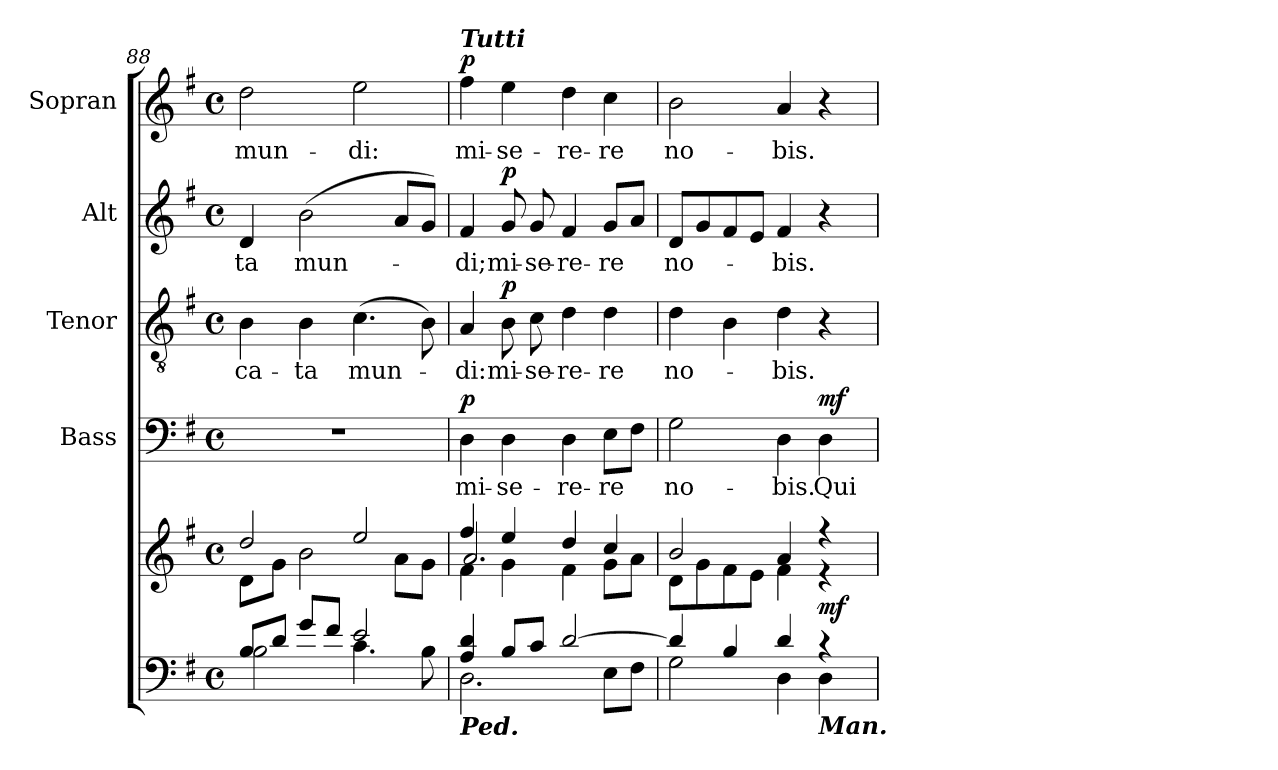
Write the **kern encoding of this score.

**kern	**kern	**dynam	**kern	**text	**dynam	**kern	**text	**dynam	**kern	**text	**dynam	**kern	**text	**dynam
*part5	*part5	*part5	*part4	*part4	*part4	*part3	*part3	*part3	*part2	*part2	*part2	*part1	*part1	*part1
*staff6	*staff5	*staff5/6	*staff4	*staff4	*staff4	*staff3	*staff3	*staff3	*staff2	*staff2	*staff2	*staff1	*staff1	*staff1
*	*	*	*I"Bass	*	*	*I"Tenor	*	*	*I"Alt	*	*	*I"Sopran	*	*
*	*	*	*I'B.	*	*	*I'T.	*	*	*I'A.	*	*	*I'S.	*	*
*clefF4	*clefG2	*	*clefF4	*	*	*clefGv2	*	*	*clefG2	*	*	*clefG2	*	*
*k[f#]	*k[f#]	*	*k[f#]	*	*	*k[f#]	*	*	*k[f#]	*	*	*k[f#]	*	*
*G:	*G:	*	*G:	*	*	*G:	*	*	*G:	*	*	*G:	*	*
*M4/4	*M4/4	*	*M4/4	*	*	*M4/4	*	*	*M4/4	*	*	*M4/4	*	*
*met(c)	*met(c)	*	*met(c)	*	*	*met(c)	*	*	*met(c)	*	*	*met(c)	*	*
=88	=88	=88	=88	=88	=88	=88	=88	=88	=88	=88	=88	=88	=88	=88
*^	*^	*	*	*	*	*	*	*	*	*	*	*	*	*
!	!	!	!	!	!	!	!	!	!LO:LY:b	!	!	!LO:LY:b	!	!	!LO:LY:b	!
8B/L	2B\	2dd/	8d\L	.	1r	.	.	4B\	-ca-	.	4d/	-ta	.	2dd\	mun-	.
8d/J	.	.	8g\J	.	.	.	.	.	.	.	.	.	.	.	.	.
!	!	!	!	!	!	!	!	!	!LO:LY:b	!	!	!LO:LY:b	!	!	!	!
8g/L	.	.	2b\	.	.	.	.	4B\	-ta	.	(>2b\	mun-	.	.	.	.
8f#/J	.	.	.	.	.	.	.	.	.	.	.	.	.	.	.	.
!	!	!	!	!	!	!	!	!	!LO:LY:b	!	!	!	!	!	!LO:LY:b	!
2e/	4.c\	2ee/	.	.	.	.	.	(>4.c\	mun-	.	.	.	.	2ee\	-di:	.
.	.	.	8a\L	.	.	.	.	.	.	.	8a/L	.	.	.	.	.
.	8B\	.	8g\J	.	.	.	.	8B\)	.	.	8g/J)	.	.	.	.	.
!!LO:PB:g=z
=89	=89	=89	=89	=89	=89	=89	=89	=89	=89	=89	=89	=89	=89	=89	=89	=89
*	*	*	*^	*	*	*	*	*	*	*	*	*	*	*	*	*
!	!	!	!	!	!	!	!	!	!	!	!	!	!	!	!LO:TX:a:Bi:t=Tutti	!	!
!LO:TX:b:Bi:t=Ped.	!	!	!	!	!	!	!	!	!	!	!	!	!	!	!	!	!
!	!	!	!	!	!	!	!LO:LY:b	!LO:DY:a	!	!LO:LY:b	!	!	!LO:LY:b	!	!	!LO:LY:b	!LO:DY:a
4A/ 4d/	2.D\	4ff#/	4f#\	2.a/	.	4D\	mi-	p	4A/	-di:	.	4f#/	-di;	.	4ff#\	mi-	p
!	!	!	!	!	!	!	!LO:LY:b	!	!	!LO:LY:b	!LO:DY:a	!	!LO:LY:b	!LO:DY:a	!	!LO:LY:b	!
8B/L	.	4ee/	4g\	.	.	4D\	-se-	.	8B\	mi-	p	8g/	mi-	p	4ee\	-se-	.
!	!	!	!	!	!	!	!	!	!	!LO:LY:b	!	!	!LO:LY:b	!	!	!	!
8c/J	.	.	.	.	.	.	.	.	8c\	-se-	.	8g/	-se-	.	.	.	.
!	!	!	!	!	!	!	!LO:LY:b	!	!	!LO:LY:b	!	!	!LO:LY:b	!	!	!LO:LY:b	!
[>2d/	.	4dd/	4f#\	.	.	4D\	-re-	.	4d\	-re-	.	4f#/	-re-	.	4dd\	-re-	.
!	!	!	!	!	!	!	!LO:LY:b	!	!	!LO:LY:b	!	!	!LO:LY:b	!	!	!LO:LY:b	!
.	8E\L	4cc/	8g\L	4ryy	.	8E\L	-re	.	4d\	-re	.	8g/L	-re	.	4cc\	-re	.
.	8F#\J	.	8a\J	.	.	8F#\J	.	.	.	.	.	8a/J	.	.	.	.	.
*	*	*	*v	*v	*	*	*	*	*	*	*	*	*	*	*	*	*
=90	=90	=90	=90	=90	=90	=90	=90	=90	=90	=90	=90	=90	=90	=90	=90	=90
!	!	!	!	!	!	!LO:LY:b	!	!	!LO:LY:b	!	!	!LO:LY:b	!	!	!LO:LY:b	!
4d/]	2G\	2b/	8d\L	.	2G\	no-	.	4d\	no-	.	8d/L	no-	.	2b\	no-	.
.	.	.	8g\	.	.	.	.	.	.	.	8g/	.	.	.	.	.
4B/	.	.	8f#\	.	.	.	.	4B\	.	.	8f#/	.	.	.	.	.
.	.	.	8e\J	.	.	.	.	.	.	.	8e/J	.	.	.	.	.
!	!	!	!	!	!	!LO:LY:b	!	!	!LO:LY:b	!	!	!LO:LY:b	!	!	!LO:LY:b	!
4d/	4D\	4a/	4f#\	.	4D\	-bis.	.	4d\	-bis.	.	4f#/	-bis.	.	4a/	-bis.	.
!LO:TX:b:Bi:t=Man.	!	!	!	!	!	!	!	!	!	!	!	!	!	!	!	!
!	!	!	!	!LO:DY:b	!	!LO:LY:b	!LO:DY:a	!	!	!	!	!	!	!	!	!
4rc	4D\	4r	4r	mf	4D\	Qui	mf	4r	.	.	4r	.	.	4r	.	.
*v	*v	*	*	*	*	*	*	*	*	*	*	*	*	*	*	*
*	*v	*v	*	*	*	*	*	*	*	*	*	*	*	*	*
=	=	=	=	=	=	=	=	=	=	=	=	=	=	=
*-	*-	*-	*-	*-	*-	*-	*-	*-	*-	*-	*-	*-	*-	*-
